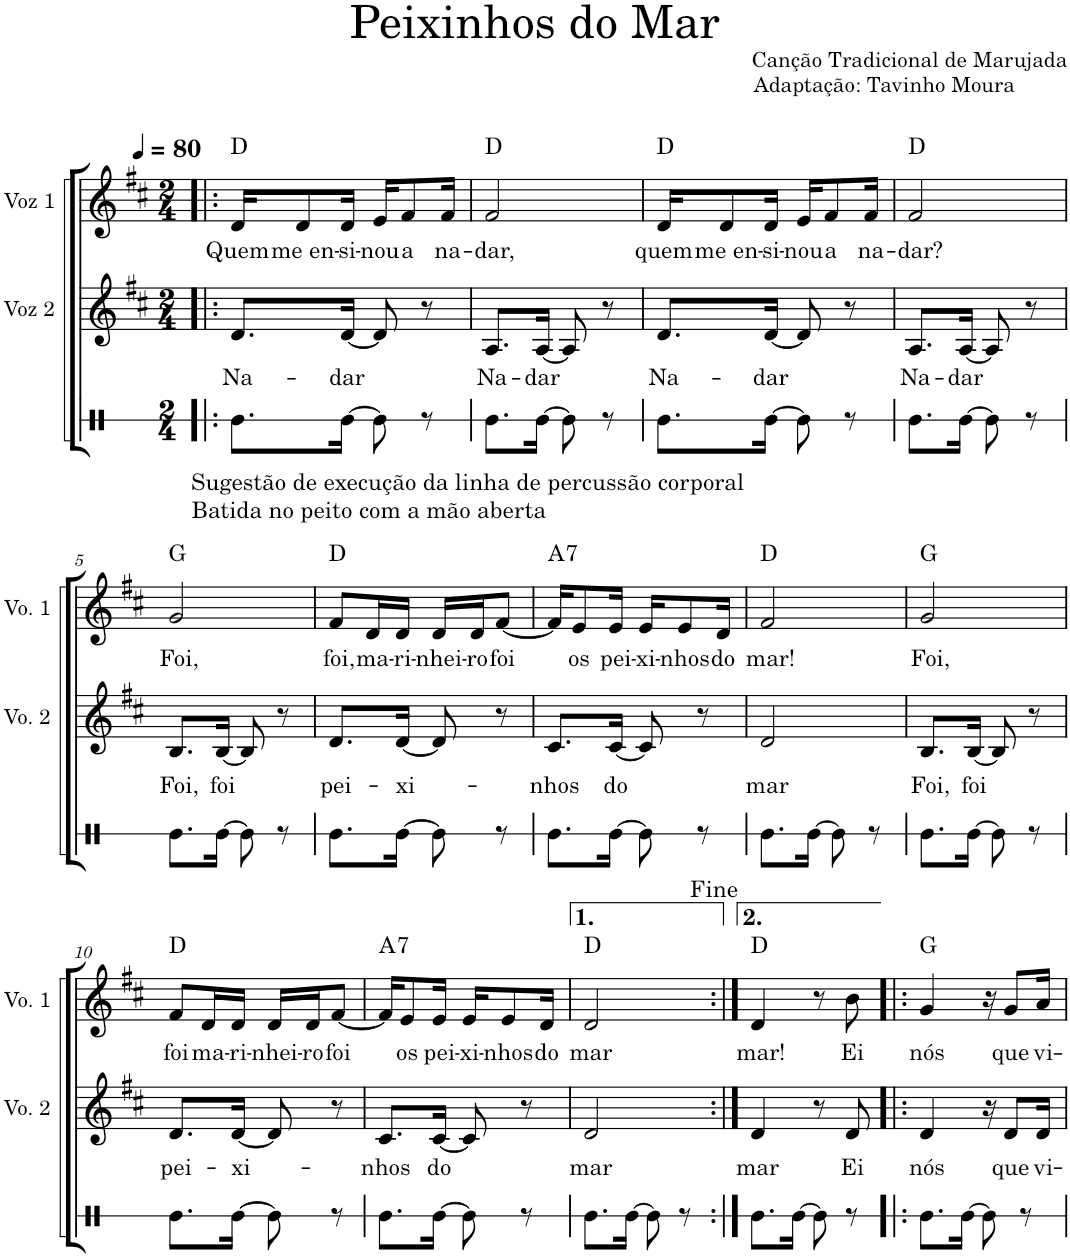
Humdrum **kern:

**kern	**kern	**text	**kern	**text	**harte
*part3	*part2	*part2	*part1	*part1	*part1
*staff3	*staff2	*staff2	*staff1	*staff1	*
*I"Voz 3	*I"Voz 2	*	*I"Voz 1	*	*
*	*I'Vo. 2	*	*I'Vo. 1	*	*
*stria1	*	*	*	*	*
*clefX	*clefG2	*	*clefG2	*	*
*k[f#c#]	*k[f#c#]	*	*k[f#c#]	*	*
*M2/4	*M2/4	*	*M2/4	*	*
*MM80	*MM80	*	*MM80	*	*
=1!|:	=1!|:	=1!|:	=1!|:	=1!|:	=1!|:
!LO:TX:b:t=Sugestão de execução da linha de percussão corporal	!	!	!	!	!
!LO:TX:b:t=Batida no peito com a mão aberta	!	!	!	!	!
!	!	!LO:LY:b	!	!LO:LY:b	!
8.Re\L	8.d/L	Na-	16d/KL	Quem	D:maj
!	!	!	!	!LO:LY:b	!
.	.	.	8d/	me en-	.
!	!	!LO:LY:b	!	!LO:LY:b	!
[16Re\Jk	[16d/Jk	-dar	16d/Jk	-si-	.
!	!	!	!	!LO:LY:b	!
8Re\]	8d/]	.	16e/KL	-nou	.
!	!	!	!	!LO:LY:b	!
.	.	.	8f#/	a	.
8r	8r	.	.	.	.
!	!	!	!	!LO:LY:b	!
.	.	.	16f#/Jk	na-	.
=2	=2	=2	=2	=2	=2
!	!	!LO:LY:b	!	!LO:LY:b	!
8.Re\L	8.A/L	Na-	2f#/	-dar,	D:maj
!	!	!LO:LY:b	!	!	!
[16Re\Jk	[16A/Jk	-dar	.	.	.
8Re\]	8A/]	.	.	.	.
8r	8r	.	.	.	.
=3	=3	=3	=3	=3	=3
!	!	!LO:LY:b	!	!LO:LY:b	!
8.Re\L	8.d/L	Na-	16d/KL	quem	D:maj
!	!	!	!	!LO:LY:b	!
.	.	.	8d/	me en-	.
!	!	!LO:LY:b	!	!LO:LY:b	!
[16Re\Jk	[16d/Jk	-dar	16d/Jk	-si-	.
!	!	!	!	!LO:LY:b	!
8Re\]	8d/]	.	16e/KL	-nou	.
!	!	!	!	!LO:LY:b	!
.	.	.	8f#/	a	.
8r	8r	.	.	.	.
!	!	!	!	!LO:LY:b	!
.	.	.	16f#/Jk	na-	.
=4	=4	=4	=4	=4	=4
!	!	!LO:LY:b	!	!LO:LY:b	!
8.Re\L	8.A/L	Na-	2f#/	-dar?	D:maj
!	!	!LO:LY:b	!	!	!
[16Re\Jk	[16A/Jk	-dar	.	.	.
8Re\]	8A/]	.	.	.	.
8r	8r	.	.	.	.
!!LO:LB:g=z
=5	=5	=5	=5	=5	=5
!	!	!LO:LY:b	!	!LO:LY:b	!
8.Re\L	8.B/L	Foi,	2g/	Foi,	G:maj
!	!	!LO:LY:b	!	!	!
[16Re\Jk	[16B/Jk	foi	.	.	.
8Re\]	8B/]	.	.	.	.
8r	8r	.	.	.	.
=6	=6	=6	=6	=6	=6
!	!	!LO:LY:b	!	!LO:LY:b	!
8.Re\L	8.d/L	pei-	8f#/L	foi,	D:maj
!	!	!	!	!LO:LY:b	!
.	.	.	16d/L	ma-	.
!	!	!LO:LY:b	!	!LO:LY:b	!
[16Re\Jk	[16d/Jk	-xi-	16d/JJ	-ri-	.
!	!	!	!	!LO:LY:b	!
8Re\]	8d/]	.	16d/LL	-nhei-	.
!	!	!	!	!LO:LY:b	!
.	.	.	16d/J	-ro	.
!	!	!	!	!LO:LY:b	!
8r	8r	.	[8f#/J	foi	.
=7	=7	=7	=7	=7	=7
!	!	!LO:LY:b	!	!	!LO:H:kt=7
8.Re\L	8.c#/L	-nhos	16f#/KL]	.	A:7
!	!	!	!	!LO:LY:b	!
.	.	.	8e/	os	.
!	!	!LO:LY:b	!	!LO:LY:b	!
[16Re\Jk	[16c#/Jk	do	16e/Jk	pei-	.
!	!	!	!	!LO:LY:b	!
8Re\]	8c#/]	.	16e/KL	-xi-	.
!	!	!	!	!LO:LY:b	!
.	.	.	8e/	-nhos	.
8r	8r	.	.	.	.
!	!	!	!	!LO:LY:b	!
.	.	.	16d/Jk	do	.
=8	=8	=8	=8	=8	=8
!	!	!LO:LY:b	!	!LO:LY:b	!
8.Re\L	2d/	mar	2f#/	mar!	D:maj
[16Re\Jk	.	.	.	.	.
8Re\]	.	.	.	.	.
8r	.	.	.	.	.
=9	=9	=9	=9	=9	=9
!	!	!LO:LY:b	!	!LO:LY:b	!
8.Re\L	8.B/L	Foi,	2g/	Foi,	G:maj
!	!	!LO:LY:b	!	!	!
[16Re\Jk	[16B/Jk	foi	.	.	.
8Re\]	8B/]	.	.	.	.
8r	8r	.	.	.	.
!!LO:LB:g=z
=10	=10	=10	=10	=10	=10
!	!	!LO:LY:b	!	!LO:LY:b	!
8.Re\L	8.d/L	pei-	8f#/L	foi	D:maj
!	!	!	!	!LO:LY:b	!
.	.	.	16d/L	ma-	.
!	!	!LO:LY:b	!	!LO:LY:b	!
[16Re\Jk	[16d/Jk	-xi-	16d/JJ	-ri-	.
!	!	!	!	!LO:LY:b	!
8Re\]	8d/]	.	16d/LL	-nhei-	.
!	!	!	!	!LO:LY:b	!
.	.	.	16d/J	-ro	.
!	!	!	!	!LO:LY:b	!
8r	8r	.	[8f#/J	foi	.
=11	=11	=11	=11	=11	=11
!	!	!LO:LY:b	!	!	!LO:H:kt=7
8.Re\L	8.c#/L	-nhos	16f#/KL]	.	A:7
!	!	!	!	!LO:LY:b	!
.	.	.	8e/	os	.
!	!	!LO:LY:b	!	!LO:LY:b	!
[16Re\Jk	[16c#/Jk	do	16e/Jk	pei-	.
!	!	!	!	!LO:LY:b	!
8Re\]	8c#/]	.	16e/KL	-xi-	.
!	!	!	!	!LO:LY:b	!
.	.	.	8e/	-nhos	.
8r	8r	.	.	.	.
!	!	!	!	!LO:LY:b	!
.	.	.	16d/Jk	do	.
=12	=12	=12	=12	=12	=12
!	!	!LO:LY:b	!	!LO:LY:b	!
8.Re\L	2d/	mar	2d/	mar	D:maj
[16Re\Jk	.	.	.	.	.
8Re\]	.	.	.	.	.
8r	.	.	.	.	.
=13:|!	=13:|!	=13:|!	=13:|!	=13:|!	=13:|!
!	!	!LO:LY:b	!	!LO:LY:b	!
8.Re\L	4d/	mar	4d/	mar!	D:maj
[16Re\Jk	.	.	.	.	.
8Re\]	8r	.	8r	.	.
!	!	!LO:LY:b	!	!LO:LY:b	!
8r	8d/	Ei	8b\	Ei	.
=14!|:	=14!|:	=14!|:	=14!|:	=14!|:	=14!|:
!	!	!LO:LY:b	!	!LO:LY:b	!
8.Re\L	4d/	nós	4g/	nós	G:maj
[16Re\Jk	.	.	.	.	.
8Re\]	16r	.	16r	.	.
!	!	!LO:LY:b	!	!LO:LY:b	!
.	8d/L	que	8g/L	que	.
8r	.	.	.	.	.
!	!	!LO:LY:b	!	!LO:LY:b	!
.	16d/Jk	vi-	16a/Jk	vi-	.
=	=	=	=	=	=
*-	*-	*-	*-	*-	*-
